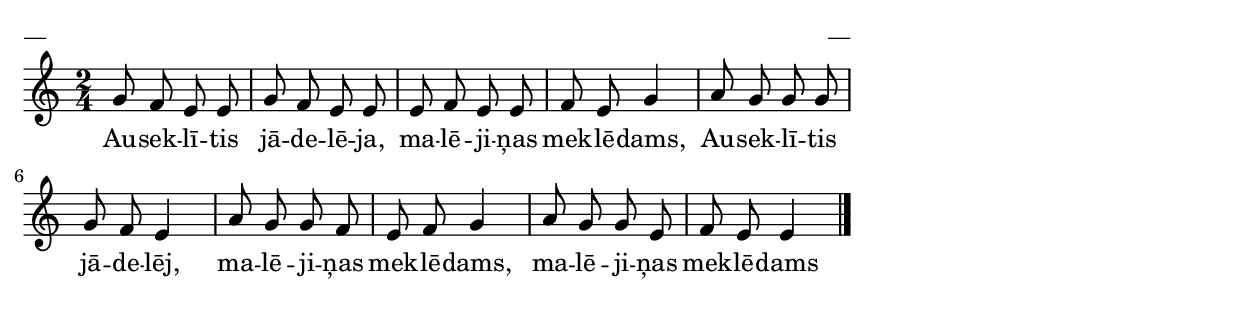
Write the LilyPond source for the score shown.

\version "2.13.16"
%\header {
%    title = "Auseklītis jādelēja, malējiņas meklēdams",AA lapas, Šūpuļdziesmas
%}
\paper {
line-width = 14\cm
left-margin = 0.4\cm
between-system-padding = 0.1\cm
between-system-space = 0.1\cm
}
\layout {
indent = #0
ragged-last = ##f
}

voiceA = \relative c' {
\clef "treble"
\key c \major
\time 2/4
g'8 f e e |
g8 f e e |
e8 f e e |
f8 e g4 |
a8 g g g |
g8 f e4 |
a8 g g f |
e8 f g4 |
a8 g g e |
f8 e e4 |
\bar "|."
} 

lyricA = \lyricmode {
Au -- sek -- lī -- tis jā -- de -- lē -- ja, ma -- lē -- ji -- ņas mek -- lē -- dams,
Au -- sek -- lī -- tis jā -- de -- lēj, ma -- lē -- ji -- ņas mek -- lē -- dams,
ma -- lē -- ji -- ņas mek -- lē -- dams
} 

fullScore = <<
\new Staff {
<<
\new Voice = "voiceA" { \oneVoice \autoBeamOff \voiceA }
\lyricsto "voiceA" \new Lyrics \lyricA
>>
}
>>

\score {
\fullScore
\header { piece = "__" opus = "__" }
}
\markup { \with-color #(x11-color 'white) \sans \smaller "__" }
\score {
\unfoldRepeats
\fullScore
\midi {
\context { \Staff \remove "Staff_performer" }
\context { \Voice \consists "Staff_performer" }
}
}


